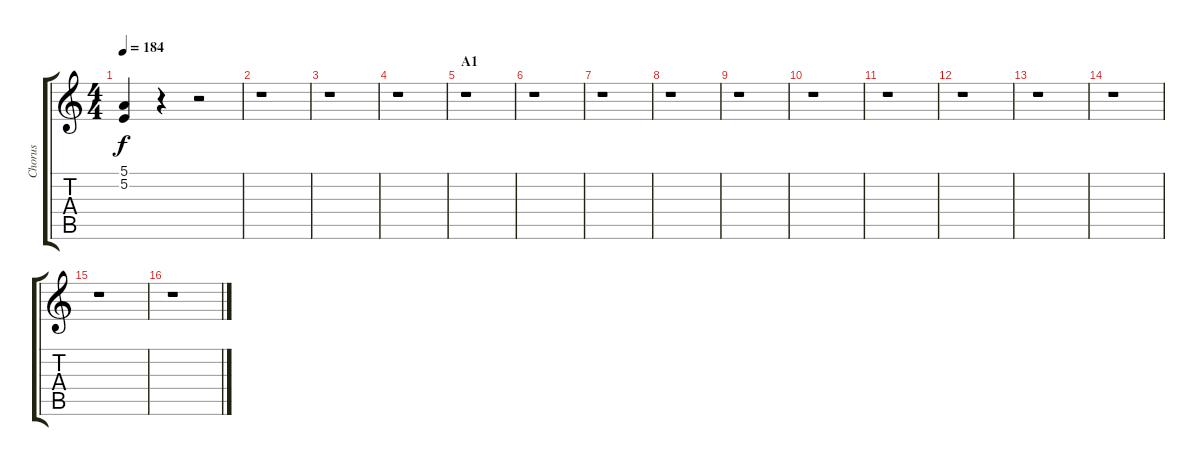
\track ("Chorus" "Chorus") {instrument synthvoice}
\staff {score tabs}
\tuning (E4 B3 G3 D3 A2 E2) {hide}
\ts (4 4)
\tempo 184
\clef g2
\ks c
(5.1{t} 5.2{t}).4{dy f} r.4 r.2 |
r.1 |
r.1 |
r.1 |
\section ("" "A1")
r.1 |
r.1 |
r.1 |
r.1 |
r.1 |
r.1 |
r.1 |
r.1 |
r.1 |
r.1 |
r.1 |
r.1
